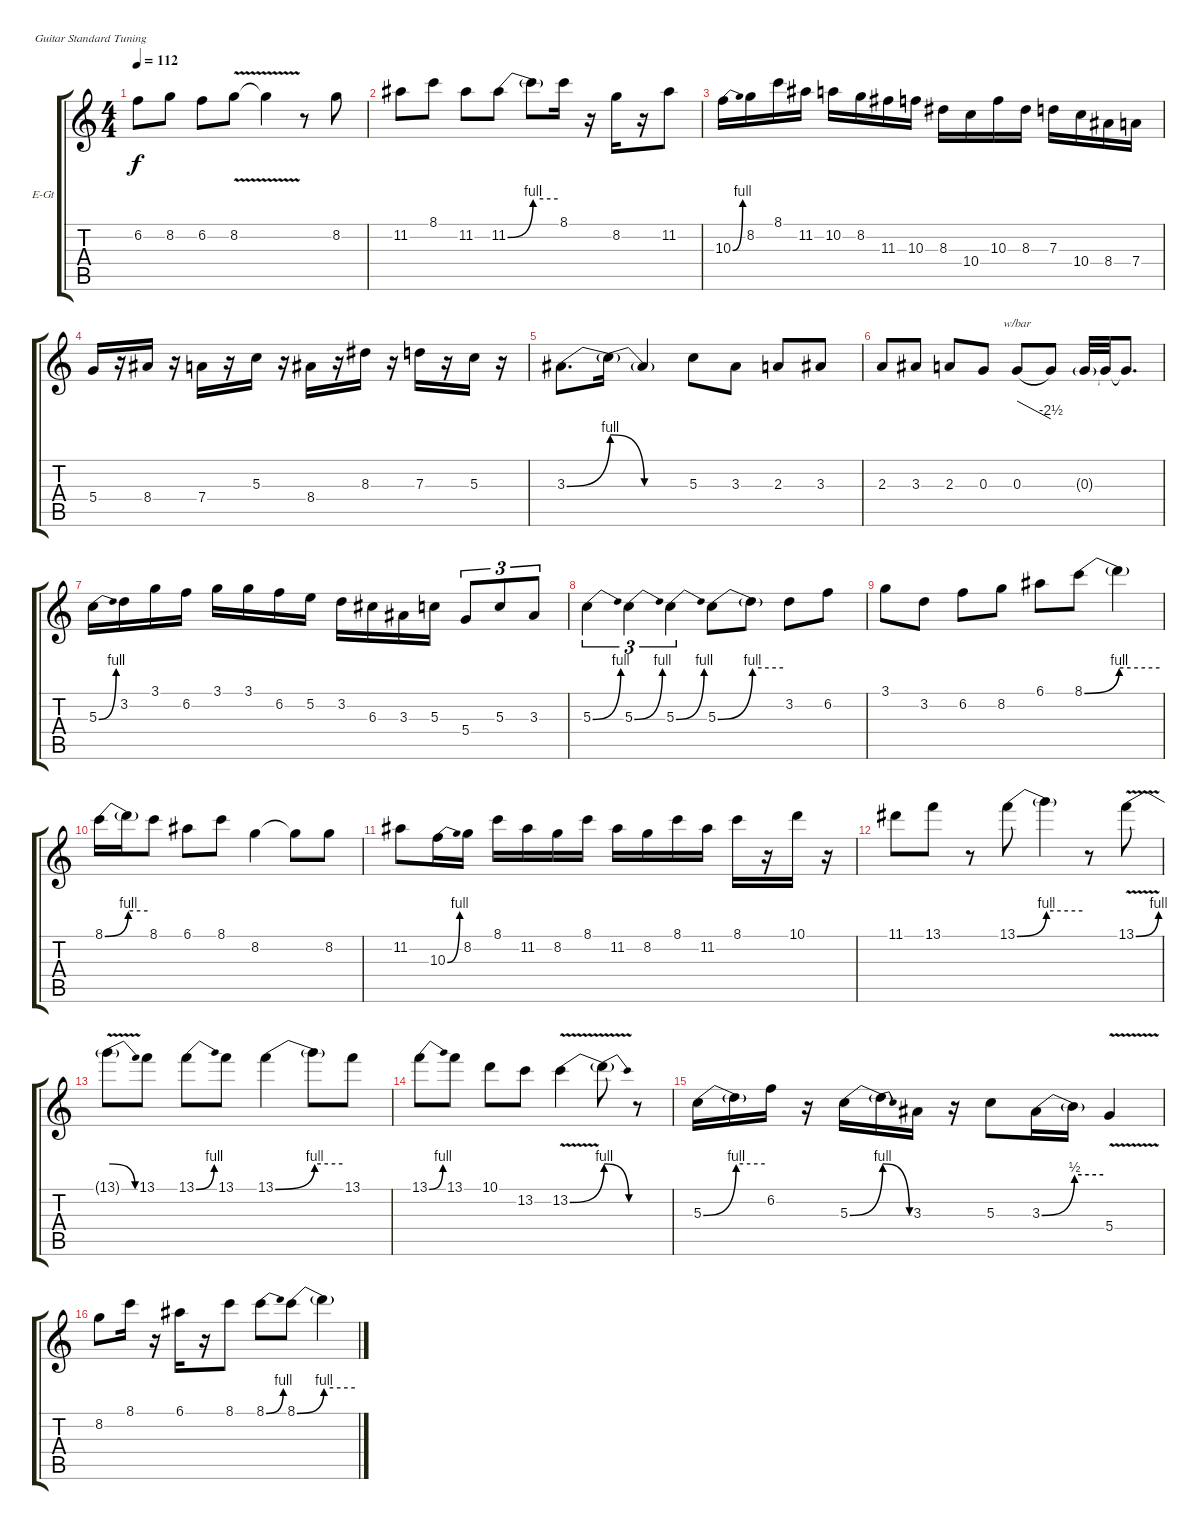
\defaultSystemsLayout 4
\bracketExtendMode groupsimilarinstruments
\firstSystemTrackNameOrientation horizontal
\otherSystemsTrackNameOrientation horizontal
\track ("Distortion Guitar" "E-Gt") {instrument distortionguitar}
\staff {score tabs}
\tuning (E4 B3 G3 D3 A2 E2)
\ts (4 4)
\tempo 112
\clef g2
\ks c
6.2.8{dy f} 8.2.8 6.2.8 8.2{v}.8 8.2{v t}.4 r.8 8.2.8 |
11.2.8 8.1.8 11.2.8 11.2{be (bend 0 0 60 4)}.8 11.2{be (hold 0 4 60 4) t}.8 8.1.16 r.16 8.2.16 r.16 11.2.8 |
10.3{be (bend 0 0 60 4)}.16 8.2.16 8.1.16 11.2.16 10.2.16 8.2.16 11.3.16 10.3.16 8.3.16 10.4.16 10.3.16 8.3.16 7.3.16 10.4.16 8.4.16 7.4.16 |
5.4.16 r.16 8.4.16 r.16 7.4.16 r.16 5.3.16 r.16 8.4.16 r.16 8.3.16 r.16 7.3.16 r.16 5.3.16 r.16 |
3.3{be (bend 0 0 60 4)}.8{d} 3.3{be (release 0 4 60 0) t}.16 3.3{be (hold 0 0 60 0) t}.4 5.3.8 3.3.8 2.3.8 3.3.8 |
2.3.8 3.3.8 2.3.8 0.3.8 0.3.8{tbe (dive default 0 0 60 -10)} 0.3{t}.8 0.3{g}.32 0.3{t}.32 0.3{t}.8{d} |
5.3{be (bend 0 0 60 4)}.16 3.2.16 3.1.16 6.2.16 3.1.16 3.1.16 6.2.16 5.2.16 3.2.16 6.3.16 3.3.16 5.3.16 5.4.8{tu (3 2)} 5.3.8{tu (3 2)} 3.3.8{tu (3 2)} |
5.3{be (bend 0 0 60 4)}.4{tu (3 2)} 5.3{be (bend 0 0 60 4)}.4{tu (3 2)} 5.3{be (bend 0 0 60 4)}.4{tu (3 2)} 5.3{be (bend 0 0 60 4)}.8 5.3{be (hold 0 4 60 4) t}.8 3.2.8 6.2.8 |
3.1.8 3.2.8 6.2.8 8.2.8 6.1.8 8.1{be (bend 0 0 60 4)}.8 8.1{be (hold 0 4 60 4) t}.4 |
8.1{be (bend 0 0 60 4)}.16 8.1{be (hold 0 4 60 4) t}.16 8.1.8 6.1.8 8.1.8 8.2.4 8.2{t}.8 8.2.8 |
11.2.8 10.3{be (bend 0 0 60 4)}.16 8.2.16 8.1.16 11.2.16 8.2.16 8.1.16 11.2.16 8.2.16 8.1.16 11.2.16 8.1.16 r.16 10.1.16 r.16 |
11.1.8 13.1.8 r.8 13.1{be (bend 0 0 60 4)}.8 13.1{be (hold 0 4 60 4) t}.4 r.8 13.1{be (bend 0 0 60 4) v}.8 |
13.1{be (release 0 4 60 0) t}.8 13.1.8 13.1{be (bend 0 0 60 4)}.8 13.1.8 13.1{be (bend 0 0 60 4)}.4 13.1{be (hold 0 4 60 4) t}.8 13.1.8 |
13.1{be (bend 0 0 60 4)}.8 13.1.8 10.1.8 13.2.8 13.2{be (bend 0 0 60 4) v}.4 13.2{be (release 0 4 60 0) t}.8 r.8 |
5.3{be (bend 0 0 60 4)}.16 5.3{be (hold 0 4 60 4) t}.16 6.2.16 r.16 5.3{be (bend 0 0 60 4)}.16 5.3{be (release 0 4 60 0) t}.16 3.3.16 r.16 5.3.8 3.3{be (bend 0 0 60 2)}.16 3.3{be (hold 0 2 60 2) t}.16 5.4{v}.4 |
8.2.8 8.1.16 r.16 6.1.16 r.16 8.1.8 8.1{be (bend 0 0 60 4)}.8 8.1{be (bend 0 0 60 4)}.8 8.1{be (hold 0 4 60 4) t}.4
